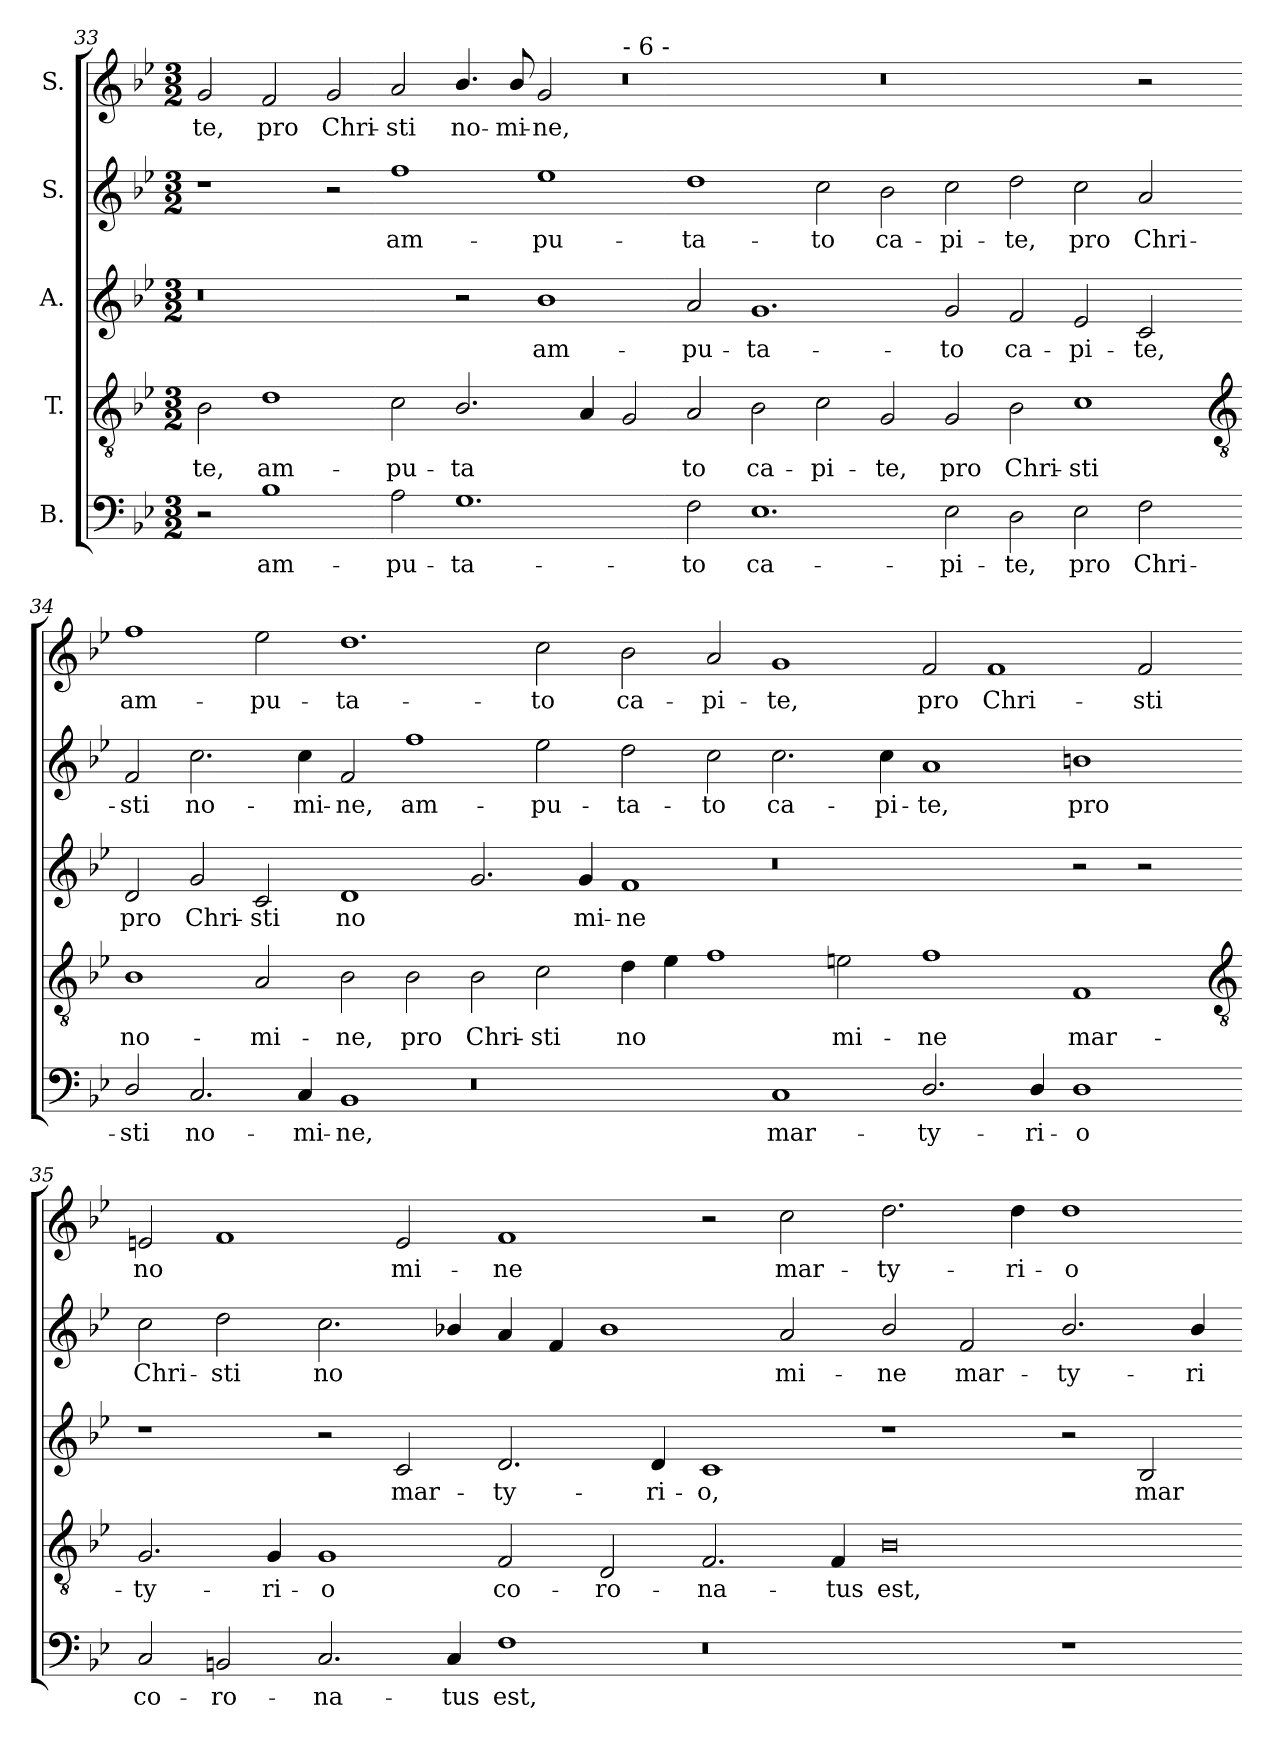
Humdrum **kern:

**kern	**text	**kern	**text	**kern	**text	**kern	**text	**kern	**text
*part5	*part5	*part4	*part4	*part3	*part3	*part2	*part2	*part1	*part1
*staff5	*staff5	*staff4	*staff4	*staff3	*staff3	*staff2	*staff2	*staff1	*staff1
*I"B.	*	*I"T.	*	*I"A.	*	*I"S.	*	*I"S.	*
!!LO:LB:g=z
*clefF4	*	*clefGv2	*	*clefG2	*	*clefG2	*	*clefG2	*
*k[b-e-]	*	*k[b-e-]	*	*k[b-e-]	*	*k[b-e-]	*	*k[b-e-]	*
*B-:	*	*B-:	*	*B-:	*	*B-:	*	*B-:	*
*M3/2	*	*M3/2	*	*M3/2	*	*M3/2	*	*M3/2	*
=33	=33	=33	=33	=33	=33	=33	=33	=33	=33
!	!	!	!LO:LY:b	!	!	!	!	!	!LO:LY:b
2r	.	2B-	-te,	0r	.	1r	.	2g	-te,
!	!LO:LY:b	!	!LO:LY:b	!	!	!	!	!	!LO:LY:b
1B-	am-	1d	am-	.	.	.	.	2f	pro
!	!	!	!	!	!	!	!	!	!LO:LY:b
.	.	.	.	.	.	2r	.	2g	Chri-
!	!LO:LY:b	!	!LO:LY:b	!	!	!	!LO:LY:b	!	!LO:LY:b
2A	-pu-	2c	-pu-	.	.	1ff	am-	2a	-sti
!	!LO:LY:b	!	!LO:LY:b	!	!	!	!	!	!LO:LY:b
1.G	-ta-	2.B-/	-ta	2r	.	.	.	4.b-/	no-
!	!	!	!	!	!	!	!	!	!LO:LY:b
.	.	.	.	.	.	.	.	8b-/	-mi-
!	!	!	!	!	!LO:LY:b	!	!LO:LY:b	!	!LO:LY:b
.	.	.	.	1b-	am-	1ee-	-pu-	2g	-ne,
.	.	4A	.	.	.	.	.	.	.
!	!	!	!	!	!	!	!	!LO:TX:a:t=- 6 -	!
.	.	2G	.	.	.	.	.	0r	.
!	!LO:LY:b	!	!LO:LY:b	!	!LO:LY:b	!	!LO:LY:b	!	!
2F	-to	2A	to	2a	-pu-	1dd	-ta-	.	.
!	!LO:LY:b	!	!LO:LY:b	!	!LO:LY:b	!	!	!	!
1.E-	ca-	2B-	ca-	1.g	-ta-	.	.	.	.
!	!	!	!LO:LY:b	!	!	!	!LO:LY:b	!	!
.	.	2c	-pi-	.	.	2cc	-to	.	.
!	!	!	!LO:LY:b	!	!	!	!LO:LY:b	!	!
.	.	2G	-te,	.	.	2b-	ca-	0r	.
!	!LO:LY:b	!	!LO:LY:b	!	!LO:LY:b	!	!LO:LY:b	!	!
2E-	-pi-	2G	pro	2g	-to	2cc	-pi-	.	.
!	!LO:LY:b	!	!LO:LY:b	!	!LO:LY:b	!	!LO:LY:b	!	!
2D	-te,	2B-	Chri-	2f	ca-	2dd	-te,	.	.
!	!LO:LY:b	!	!LO:LY:b	!	!LO:LY:b	!	!LO:LY:b	!	!
2E-	pro	1c	-sti	2e-	-pi-	2cc	pro	.	.
!	!LO:LY:b	!	!	!	!LO:LY:b	!	!LO:LY:b	!	!
2F	Chri-	.	.	2c	-te,	2a	Chri-	2r	.
!!LO:LB:g=z
=34-	=34-	=34-	=34-	=34-	=34-	=34-	=34-	=34-	=34-
*	*	*clefGv2	*	*	*	*	*	*	*
!	!LO:LY:b	!	!LO:LY:b	!	!LO:LY:b	!	!LO:LY:b	!	!LO:LY:b
2D/	-sti	1B-	no-	2d	pro	2f	-sti	1ff	am-
!	!LO:LY:b	!	!	!	!LO:LY:b	!	!LO:LY:b	!	!
2.C	no-	.	.	2g	Chri-	2.cc	no-	.	.
!	!	!	!LO:LY:b	!	!LO:LY:b	!	!	!	!LO:LY:b
.	.	2A	-mi-	2c	-sti	.	.	2ee-	-pu-
!	!LO:LY:b	!	!	!	!	!	!LO:LY:b	!	!
4C	-mi-	.	.	.	.	4cc	-mi-	.	.
!	!LO:LY:b	!	!LO:LY:b	!	!LO:LY:b	!	!LO:LY:b	!	!LO:LY:b
1BB-	-ne,	2B-	-ne,	1d	no	2f	-ne,	1.dd	-ta-
!	!	!	!LO:LY:b	!	!	!	!LO:LY:b	!	!
.	.	2B-	pro	.	.	1ff	am-	.	.
!	!	!	!LO:LY:b	!	!	!	!	!	!
0r	.	2B-	Chri-	2.g	.	.	.	.	.
!	!	!	!LO:LY:b	!	!	!	!LO:LY:b	!	!LO:LY:b
.	.	2c	-sti	.	.	2ee-	-pu-	2cc	-to
!	!	!	!	!	!LO:LY:b	!	!	!	!
.	.	.	.	4g	mi-	.	.	.	.
!	!	!	!LO:LY:b	!	!LO:LY:b	!	!LO:LY:b	!	!LO:LY:b
.	.	4d	no	1f	-ne	2dd	-ta-	2b-	ca-
.	.	4e-	.	.	.	.	.	.	.
!	!	!	!	!	!	!	!LO:LY:b	!	!LO:LY:b
.	.	1f	.	.	.	2cc	-to	2a	-pi-
!	!LO:LY:b	!	!	!	!	!	!LO:LY:b	!	!LO:LY:b
1C	mar-	.	.	0r	.	2.cc	ca-	1g	-te,
!	!	!	!LO:LY:b	!	!	!	!	!	!
.	.	2en	mi-	.	.	.	.	.	.
!	!	!	!	!	!	!	!LO:LY:b	!	!
.	.	.	.	.	.	4cc	-pi-	.	.
!	!LO:LY:b	!	!LO:LY:b	!	!	!	!LO:LY:b	!	!LO:LY:b
2.D/	-ty-	1f	-ne	.	.	1a	-te,	2f	pro
!	!	!	!	!	!	!	!	!	!LO:LY:b
.	.	.	.	.	.	.	.	1f	Chri-
!	!LO:LY:b	!	!	!	!	!	!	!	!
4D/	-ri-	.	.	.	.	.	.	.	.
!	!LO:LY:b	!	!LO:LY:b	!	!	!	!LO:LY:b	!	!
1D	-o	1F	mar-	2r	.	1bn	pro	.	.
!	!	!	!	!	!	!	!	!	!LO:LY:b
.	.	.	.	2r	.	.	.	2f	-sti
!!LO:LB:g=z
=35-	=35-	=35-	=35-	=35-	=35-	=35-	=35-	=35-	=35-
*	*	*clefGv2	*	*	*	*	*	*	*
!	!LO:LY:b	!	!LO:LY:b	!	!	!	!LO:LY:b	!	!LO:LY:b
2C	co-	2.G	-ty-	1r	.	2cc	Chri-	2en	no
!	!LO:LY:b	!	!	!	!	!	!LO:LY:b	!	!
2BBn	-ro-	.	.	.	.	2dd	-sti	1f	.
!	!	!	!LO:LY:b	!	!	!	!	!	!
.	.	4G	-ri-	.	.	.	.	.	.
!	!LO:LY:b	!	!LO:LY:b	!	!	!	!LO:LY:b	!	!
2.C	-na-	1G	-o	2r	.	2.cc	no	.	.
!	!	!	!	!	!LO:LY:b	!	!	!	!LO:LY:b
.	.	.	.	2c	mar-	.	.	2e	mi-
!	!LO:LY:b	!	!	!	!	!	!	!	!
4C	-tus	.	.	.	.	4b-/	.	.	.
!	!LO:LY:b	!	!LO:LY:b	!	!LO:LY:b	!	!	!	!LO:LY:b
1F	est,	2F	co-	2.d	-ty-	4a	.	1f	-ne
.	.	.	.	.	.	4f	.	.	.
!	!	!	!LO:LY:b	!	!	!	!	!	!
.	.	2D	-ro-	.	.	1b-	.	.	.
!	!	!	!	!	!LO:LY:b	!	!	!	!
.	.	.	.	4d	-ri-	.	.	.	.
!	!	!	!LO:LY:b	!	!LO:LY:b	!	!	!	!
0r	.	2.F	-na-	1c	-o,	.	.	2r	.
!	!	!	!	!	!	!	!LO:LY:b	!	!LO:LY:b
.	.	.	.	.	.	2a	mi-	2cc	mar-
!	!	!	!LO:LY:b	!	!	!	!	!	!
.	.	4F	-tus	.	.	.	.	.	.
!	!	!	!LO:LY:b	!	!	!	!LO:LY:b	!	!LO:LY:b
.	.	0B-	est,	1r	.	2b-/	-ne	2.dd	-ty-
!	!	!	!	!	!	!	!LO:LY:b	!	!
.	.	.	.	.	.	2f/	mar-	.	.
!	!	!	!	!	!	!	!	!	!LO:LY:b
.	.	.	.	.	.	.	.	4dd	-ri-
!	!	!	!	!	!	!	!LO:LY:b	!	!LO:LY:b
1r	.	.	.	2r	.	2.b-/	-ty-	1dd	-o
!	!	!	!	!	!LO:LY:b	!	!	!	!
.	.	.	.	2B-	mar-	.	.	.	.
!	!	!	!	!	!	!	!LO:LY:b	!	!
.	.	.	.	.	.	4b-/	-ri-	.	.
=-	=-	=-	=-	=-	=-	=-	=-	=-	=-
*-	*-	*-	*-	*-	*-	*-	*-	*-	*-
